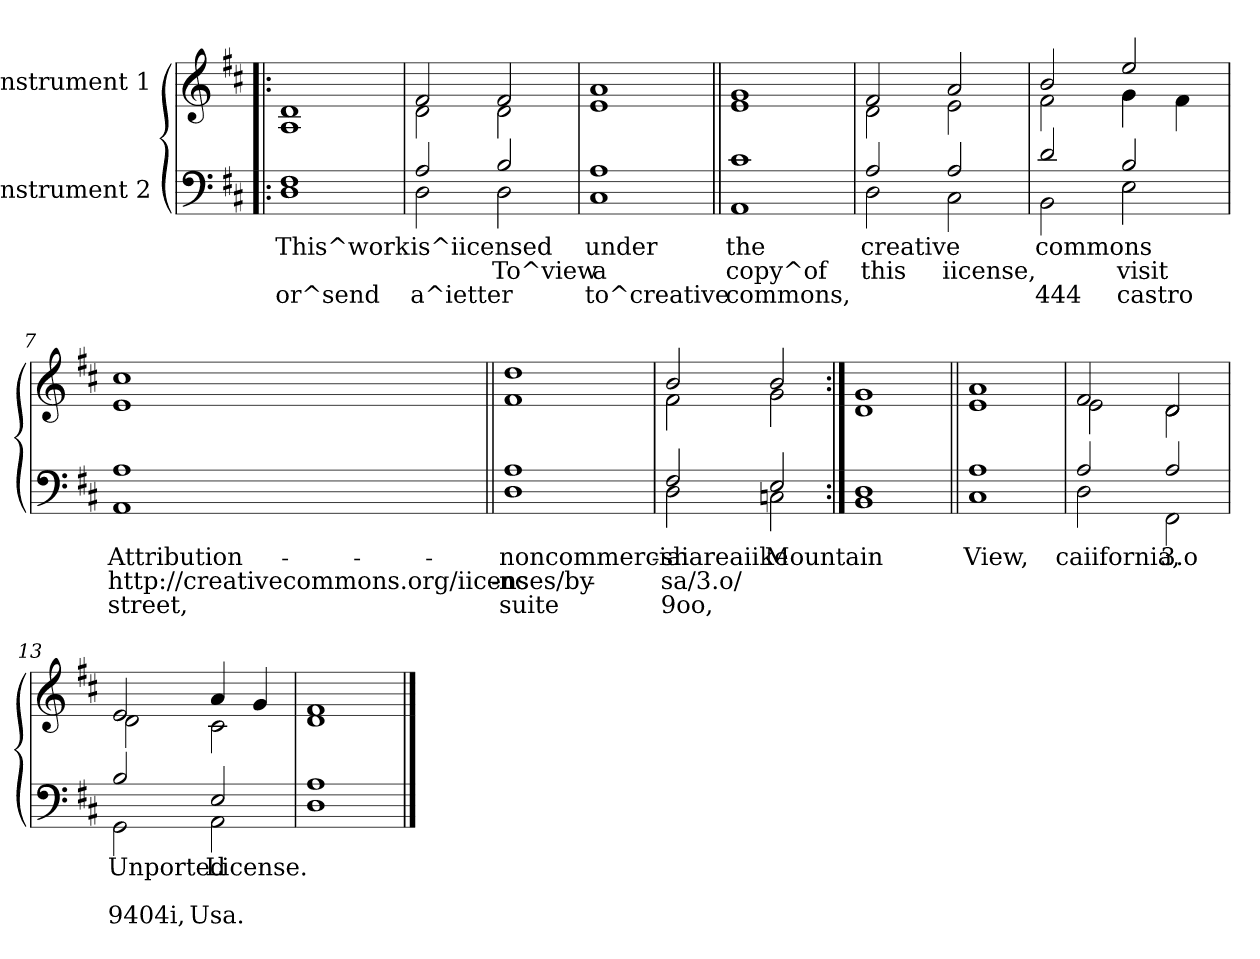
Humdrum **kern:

**kern	**text	**text	**text	**kern
*part2	*part2	*part2	*part2	*part1
*staff2	*staff2	*staff2	*staff2	*staff1
*I"Instrument 2	*	*	*	*I"Instrument 1
!!LO:PB:g=z
*stria5	*	*	*	*stria5
*clefF4	*	*	*	*clefG2
*k[f#c#]	*	*	*	*k[f#c#]
*D:	*	*	*	*D:
=1!|:	=1!|:	=1!|:	=1!|:	=1!|:
!	!LO:LY:b:rj	!	!LO:LY:b:rj	!
1F# 1D	This^work	.	or^send	1d 1A
=2	=2	=2	=2	=2
*^	*	*	*	*
!	!	!LO:LY:b:rj	!LO:LY:b:rj	!LO:LY:b:rj	!
*	*	*	*	*	*^
2A/	2D\	is^iicensed	.	a^ietter	2f#/	2d\
!	!	!LO:LY:b:rj	!LO:LY:b:rj	!LO:LY:b:rj	!	!
2B/	2D\	.	To^view	.	2f#/	2d\
=3	=3	=3	=3	=3	=3	=3
!	!	!LO:LY:b:rj	!LO:LY:b:rj	!LO:LY:b:rj	!	!
*v	*v	*	*	*	*	*
*	*	*	*	*v	*v
1A 1C#	under	a	to^creative	1a 1e
=4||	=4||	=4||	=4||	=4||
!	!LO:LY:b:rj	!LO:LY:b:rj	!LO:LY:b:rj	!
1c# 1AA	the	copy^of	commons,	1g 1e
=5	=5	=5	=5	=5
*^	*	*	*	*
!	!	!LO:LY:b:rj	!LO:LY:b:rj	!	!
*	*	*	*	*	*^
2A/	2D\	creative	this	.	2f#/	2d\
!	!	!LO:LY:b:rj	!LO:LY:b:rj	!	!	!
2A/	2C#\	.	iicense,	.	2a/	2e\
=6	=6	=6	=6	=6	=6	=6
!	!	!LO:LY:b:rj	!LO:LY:b:rj	!LO:LY:b:rj	!	!
2d/	2BB\	commons	.	444	2b/	2f#\
!	!	!LO:LY:b:rj	!LO:LY:b:rj	!LO:LY:b:rj	!	!
2B/	2E\	.	visit	castro	2ee/	4g\
.	.	.	.	.	.	4f#\
*v	*v	*	*	*	*	*
!!LO:LB:g=z
=7	=7	=7	=7	=7	=7
!	!LO:LY:b:rj	!LO:LY:b:rj	!LO:LY:b:rj	!	!
*	*	*	*	*v	*v
1A 1AA	Attribution-	-http://creativecommons.org/iicenses/by-	-street,	1cc# 1e
=8||	=8||	=8||	=8||	=8||
!	!LO:LY:b:rj	!LO:LY:b:rj	!LO:LY:b:rj	!
1A 1D	noncommerciai-	-nc-	-suite	1dd 1f#
=9	=9	=9	=9	=9
*^	*	*	*	*
!	!	!LO:LY:b:rj	!LO:LY:b:rj	!LO:LY:b:rj	!
*	*	*	*	*	*^
2F#/	2D\	shareaiike	sa/3.o/	9oo,	2b/	2f#\
!	!	!LO:LY:b:rj	!LO:LY:b:rj	!LO:LY:b:rj	!	!
2Cn\	2E/	Mountain	.	.	2b/	2g\
=10:|!	=10:|!	=10:|!	=10:|!	=10:|!	=10:|!	=10:|!
!	!	!LO:LY:b:rj	!	!	!	!
*v	*v	*	*	*	*	*
*	*	*	*	*v	*v
1D 1BB	.	.	.	1g 1d
=11||	=11||	=11||	=11||	=11||
!	!LO:LY:b:rj	!	!	!
1A 1C#	View,	.	.	1a 1e
=12	=12	=12	=12	=12
*^	*	*	*	*
!	!	!LO:LY:b:rj	!	!	!
*	*	*	*	*	*^
2A/	2D\	caiifornia,	.	.	2f#/	2e\
!	!	!LO:LY:b:rj	!	!	!	!
2A/	2FF#\	3.o	.	.	2d/	2d\
!!LO:LB:g=z	!!
=13	=13	=13	=13	=13	=13	=13
!	!	!LO:LY:b:rj	!	!LO:LY:b:rj	!	!
2B/	2GG\	Unported	.	9404i,	2e/	2d\
!	!	!LO:LY:b:rj	!	!LO:LY:b:rj	!	!
2E/	2AA\	License.	.	Usa.	4a/	2c#\
.	.	.	.	.	4g/	.
*v	*v	*	*	*	*	*
*	*	*	*	*v	*v
=14	=14	=14	=14	=14
!	!LO:LY:b:rj	!	!	!
1A 1D	.	.	.	1f# 1d
==	==	==	==	==
*-	*-	*-	*-	*-
